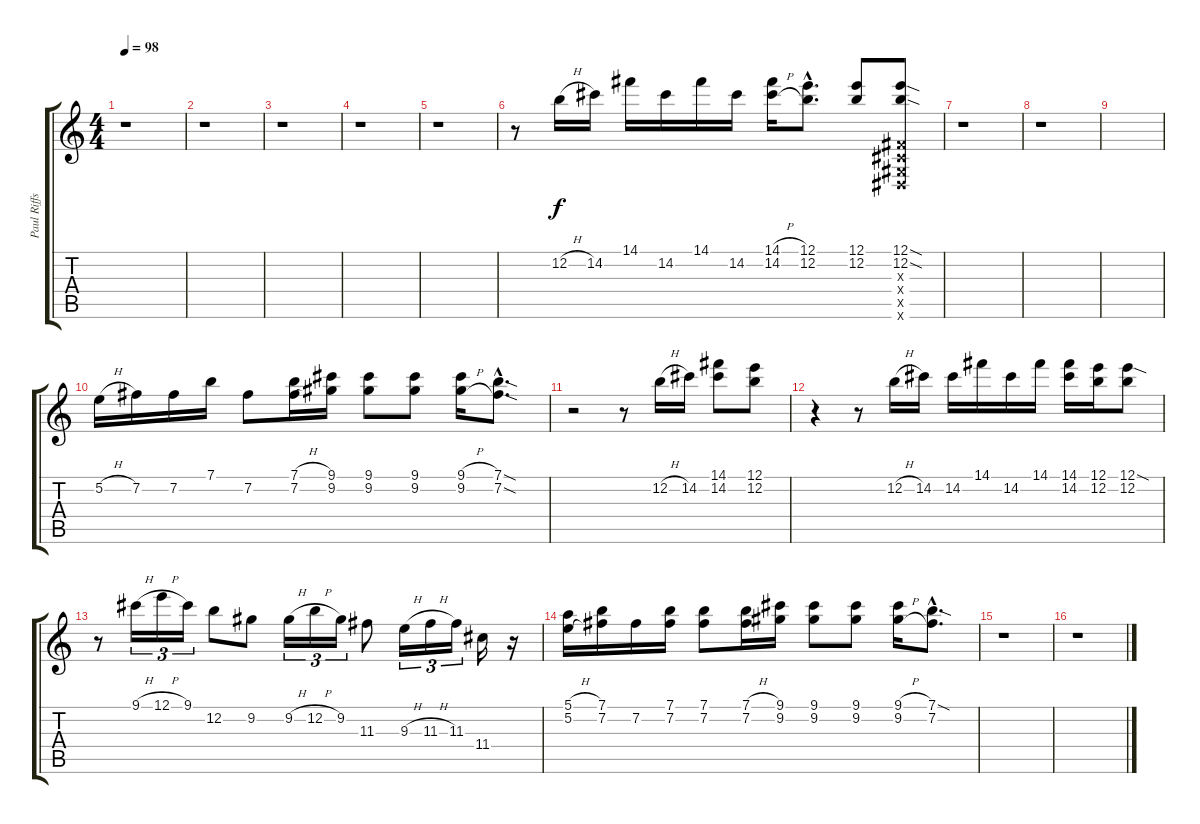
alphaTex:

\track ("Paul Riffs" "Paul Riffs") {instrument overdrivenguitar}
\staff {score tabs}
\tuning (E4 B3 G3 D3 A2 E2) {hide}
\ts (4 4)
\tempo 98
\clef g2
\ks c
r.1{dy f} |
r.1 |
r.1 |
r.1 |
r.1 |
r.8 12.2{h}.16 14.2.16 14.1.16 14.2.16 14.1.16 14.2.16 (14.1{h} 14.2{h}).16 (12.1{hac} 12.2{hac}).8{d} (12.1 12.2).8 (12.1{sod} 12.2{sod} -1.3{x} -1.4{x} -1.5{x} -1.6{x}).8 |
r.1 |
r.1 |
|
5.2{h}.16 7.2.16 7.2.16 7.1.16 7.2.8 (7.1{h} 7.2{h}).16 (9.1 9.2).16 (9.1 9.2).8 (9.1 9.2).8 (9.1{h} 9.2{h}).16 (7.1{sod hac} 7.2{sod hac}).8{d} |
r.2 r.8 12.2{h}.16 14.2.16 (14.1 14.2).8 (12.1 12.2).8 |
r.4 r.8 12.2{h}.16 14.2.16 14.2.16 14.1.16 14.2.16 14.1.16 (14.1 14.2).16 (12.1 12.2).16 (12.1{sod} 12.2).8 |
r.8 9.1{h}.16{tu (3 2)} 12.1{h}.16{tu (3 2)} 9.1.16{tu (3 2)} 12.2.8 9.2.8 9.2{h}.16{tu (3 2)} 12.2{h}.16{tu (3 2)} 9.2.16{tu (3 2)} 11.3.8 9.3{h}.16{tu (3 2)} 11.3{h}.16{tu (3 2)} 11.3.16{tu (3 2)} 11.4.16 r.16 |
(5.1{h} 5.2{h}).16 (7.1 7.2).16 7.2.16 (7.1 7.2).16 (7.1 7.2).8 (7.1{h} 7.2{h}).16 (9.1 9.2).16 (9.1 9.2).8 (9.1 9.2).8 (9.1{h} 9.2{h}).16 (7.1{sod hac} 7.2{hac}).8{d} |
r.1 |
r.1
